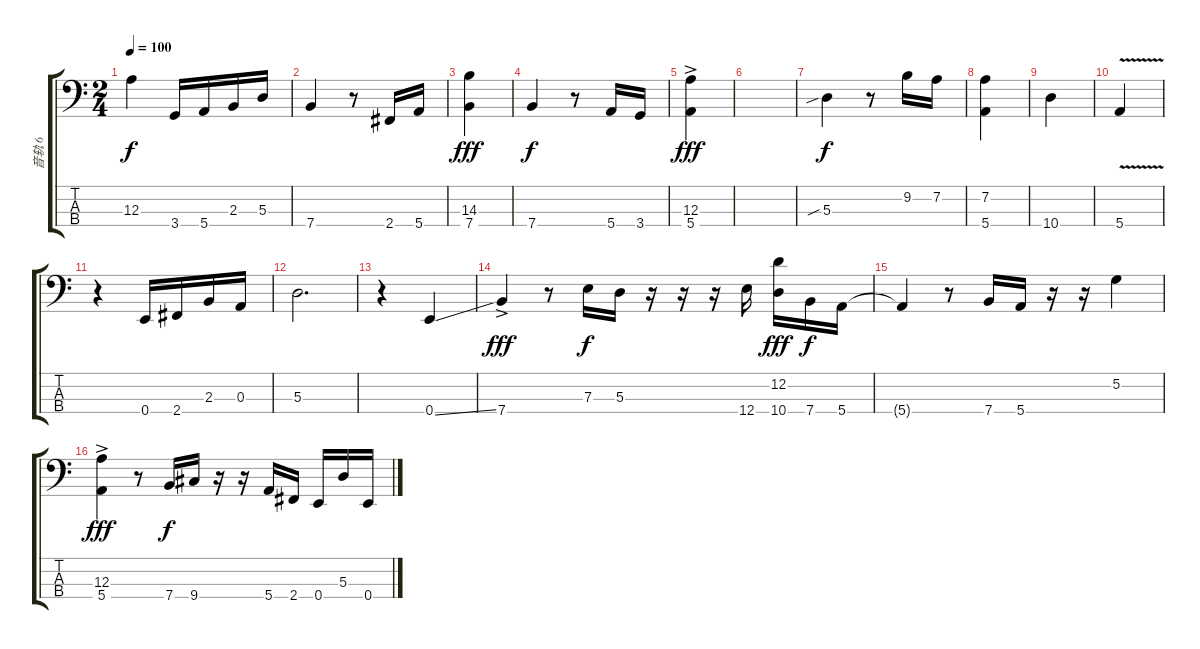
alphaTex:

\track ("音轨 6" "音轨 6") {instrument slapbass1}
\staff {score tabs}
\tuning (G2 D2 A1 E1) {hide}
\ts (2 4)
\tempo 100
\clef f4
\ks c
12.3{t}.4{dy f} 3.4.16 5.4.16 2.3.16 5.3.16 |
7.4.4 r.8 2.4.16 5.4.16 |
(14.3 7.4).4{dy fff} |
7.4.4{dy f} r.8 5.4.16 3.4.16 |
(12.3{ac} 5.4).4{dy fff} |
|
5.3{sib}.4{dy f} r.8 9.2.16 7.2.16 |
(7.2 5.4).4 |
10.4.4 |
5.4{v}.4 |
r.4 0.4.16 2.4.16 2.3.16 0.3.16 |
5.3.2{d} |
r.4 0.4{ss}.4 |
7.4{ac}.4{dy fff} r.8 7.3.16{dy f} 5.3.16 r.16 r.16 r.16 12.4.16 (12.2 10.4).16{dy fff} 7.4.16{dy f} 5.4.16 |
5.4{t}.4 r.8 7.4.16 5.4.16 r.16 r.16 5.2.4 |
(12.3{ac} 5.4).4{txt "" dy fff} r.8 7.4.16{dy f} 9.4.16 r.16 r.16 5.4.16 2.4.16 0.4.16 5.3.16 0.4.16
